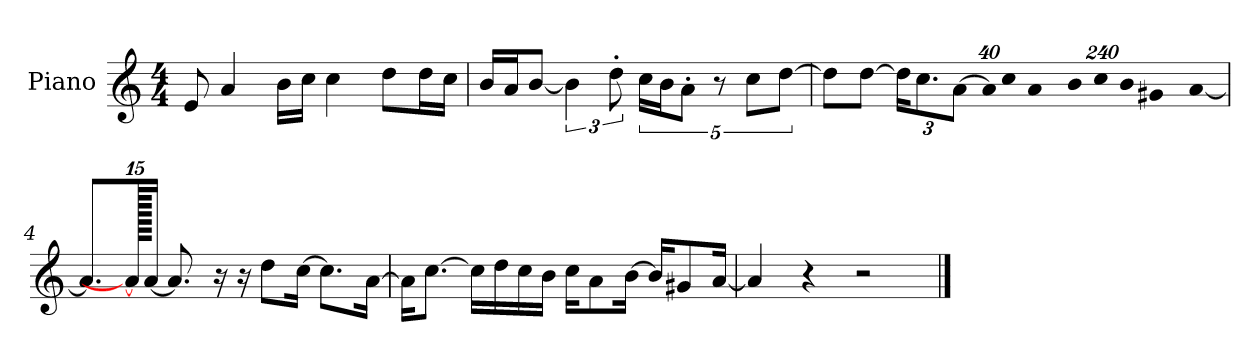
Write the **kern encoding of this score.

**kern
*part1
*staff1
*I"Piano
*I'P-no
*clefG2
*k[]
*M4/4
*MM90
=1
8e/
4a/
16b\LL
16cc\JJ
4cc\
8dd\L
16dd\L
16cc\JJ
=2
16b/LL
16a/J
[8b/J
6b\]
12dd'\
20cc\LL
20b\J
10a'\J
10r
10cc\L
[10dd\J
=3
8dd\L]
[8dd\J
*Xbrackettup
24dd\KL]
12.cc\
[12a\J
!LO:N:vis=32
640%23a/KLL]
!LO:N:vis=16
1920%137cc/
!LO:N:vis=32
640%23a/K
!LO:N:vis=16
1920%137b/
!LO:N:vis=16
1920%137cc/
!LO:N:vis=16
1920%137b/
!LO:N:vis=32
640%23g#X/K
[384%41a/J
!!LO:LB:g=z
=4
8.a/L]
1920a/_
[16a/Jk
8.a/]
16r
16r
8dd\L
[16cc\Jk
8.cc\L]
[16a\Jk
=5
16a\KL]
[8.cc\J
16cc\LL]
16dd\
16cc\
16b\JJ
16cc\KL
8a\
[16b\Jk
16b/KL]
8g#X/
[16a/Jk
=6
4a/]
4r
2r
==
*-
